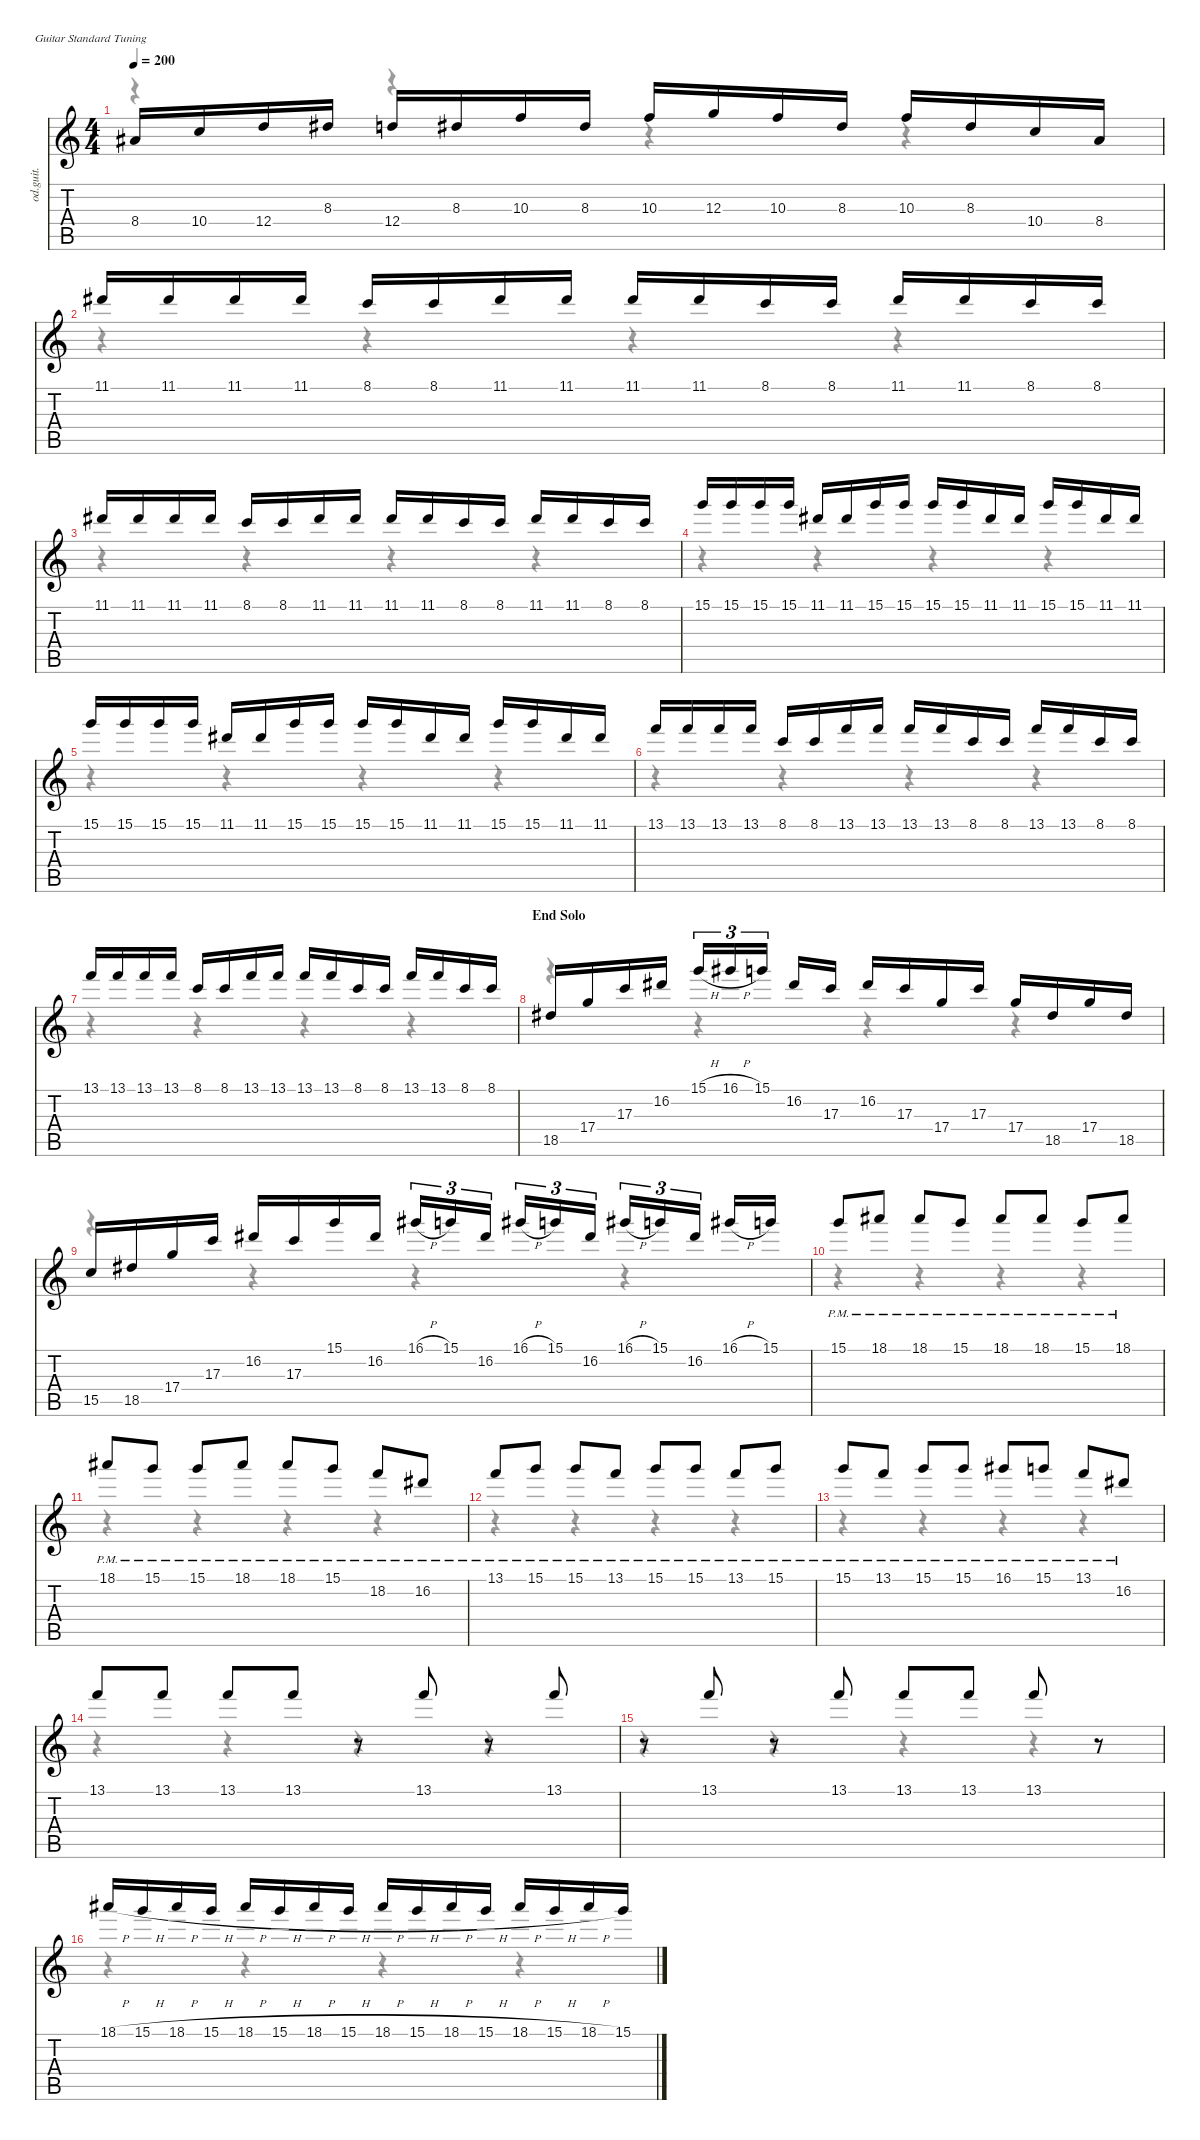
\defaultSystemsLayout 4
\hideDynamics
\bracketExtendMode nobrackets
\otherSystemsTrackNameOrientation horizontal
\track ("Herman Li (Lead Guitar)" "od.guit.") {instrument overdrivenguitar}
\staff {score tabs}
\tuning (E4 B3 G3 D3 A2 E2)
\voice
\ts (4 4)
\tempo 200
\clef g2
\ks c
8.4{acc #}.16{dy f beam Up} 10.4.16{beam Up} 12.4.16{beam Up} 8.3{acc #}.16{beam Up} 12.4.16{beam Up} 8.3{acc #}.16{beam Up} 10.3.16{beam Up} 8.3{acc #}.16{beam Up} 10.3.16{beam Up} 12.3.16{beam Up} 10.3.16{beam Up} 8.3{acc #}.16{beam Up} 10.3.16{beam Up} 8.3{acc #}.16{beam Up} 10.4.16{beam Up} 8.4{acc #}.16{beam Up} |
11.1{acc #}.16{beam Up} 11.1{acc #}.16{beam Up} 11.1{acc #}.16{beam Up} 11.1{acc #}.16{beam Up} 8.1.16{beam Up} 8.1.16{beam Up} 11.1{acc #}.16{beam Up} 11.1{acc #}.16{beam Up} 11.1{acc #}.16{beam Up} 11.1{acc #}.16{beam Up} 8.1.16{beam Up} 8.1.16{beam Up} 11.1{acc #}.16{beam Up} 11.1{acc #}.16{beam Up} 8.1.16{beam Up} 8.1.16{beam Up} |
11.1{acc #}.16{beam Up} 11.1{acc #}.16{beam Up} 11.1{acc #}.16{beam Up} 11.1{acc #}.16{beam Up} 8.1.16{beam Up} 8.1.16{beam Up} 11.1{acc #}.16{beam Up} 11.1{acc #}.16{beam Up} 11.1{acc #}.16{beam Up} 11.1{acc #}.16{beam Up} 8.1.16{beam Up} 8.1.16{beam Up} 11.1{acc #}.16{beam Up} 11.1{acc #}.16{beam Up} 8.1.16{beam Up} 8.1.16{beam Up} |
15.1.16{beam Up} 15.1.16{beam Up} 15.1.16{beam Up} 15.1.16{beam Up} 11.1{acc #}.16{beam Up} 11.1{acc #}.16{beam Up} 15.1.16{beam Up} 15.1.16{beam Up} 15.1.16{beam Up} 15.1.16{beam Up} 11.1{acc #}.16{beam Up} 11.1{acc #}.16{beam Up} 15.1.16{beam Up} 15.1.16{beam Up} 11.1{acc #}.16{beam Up} 11.1{acc #}.16{beam Up} |
15.1.16{beam Up} 15.1.16{beam Up} 15.1.16{beam Up} 15.1.16{beam Up} 11.1{acc #}.16{beam Up} 11.1{acc #}.16{beam Up} 15.1.16{beam Up} 15.1.16{beam Up} 15.1.16{beam Up} 15.1.16{beam Up} 11.1{acc #}.16{beam Up} 11.1{acc #}.16{beam Up} 15.1.16{beam Up} 15.1.16{beam Up} 11.1{acc #}.16{beam Up} 11.1{acc #}.16{beam Up} |
13.1.16{beam Up} 13.1.16{beam Up} 13.1.16{beam Up} 13.1.16{beam Up} 8.1.16{beam Up} 8.1.16{beam Up} 13.1.16{beam Up} 13.1.16{beam Up} 13.1.16{beam Up} 13.1.16{beam Up} 8.1.16{beam Up} 8.1.16{beam Up} 13.1.16{beam Up} 13.1.16{beam Up} 8.1.16{beam Up} 8.1.16{beam Up} |
13.1.16{beam Up} 13.1.16{beam Up} 13.1.16{beam Up} 13.1.16{beam Up} 8.1.16{beam Up} 8.1.16{beam Up} 13.1.16{beam Up} 13.1.16{beam Up} 13.1.16{beam Up} 13.1.16{beam Up} 8.1.16{beam Up} 8.1.16{beam Up} 13.1.16{beam Up} 13.1.16{beam Up} 8.1.16{beam Up} 8.1.16{beam Up} |
\section ("" "End Solo")
18.5{acc #}.16{beam Up} 17.4.16{beam Up} 17.3.16{beam Up} 16.2{acc #}.16{beam Up} 15.1{h}.16{tu (3 2) beam Up} 16.1{h acc #}.16{tu (3 2) beam Up} 15.1.16{tu (3 2) beam Up} 16.2{acc #}.16{beam Up} 17.3.16{beam Up} 16.2{acc #}.16{beam Up} 17.3.16{beam Up} 17.4.16{beam Up} 17.3.16{beam Up} 17.4.16{beam Up} 18.5{acc #}.16{beam Up} 17.4.16{beam Up} 18.5{acc #}.16{beam Up} |
15.5.16{beam Up} 18.5{acc #}.16{beam Up} 17.4.16{beam Up} 17.3.16{beam Up} 16.2{acc #}.16{beam Up} 17.3.16{beam Up} 15.1.16{beam Up} 16.2{acc #}.16{beam Up} 16.1{h acc #}.16{tu (3 2) beam Up} 15.1.16{tu (3 2) beam Up} 16.2{acc #}.16{tu (3 2) beam Up} 16.1{h acc #}.16{tu (3 2) beam Up} 15.1.16{tu (3 2) beam Up} 16.2{acc #}.16{tu (3 2) beam Up} 16.1{h acc #}.16{tu (3 2) beam Up} 15.1.16{tu (3 2) beam Up} 16.2{acc #}.16{tu (3 2) beam Up} 16.1{h acc #}.16{beam Up} 15.1.16{beam Up} |
15.1{pm}.8{beam Up} 18.1{pm acc #}.8{beam Up} 18.1{pm acc #}.8{beam Up} 15.1{pm}.8{beam Up} 18.1{pm acc #}.8{beam Up} 18.1{pm acc #}.8{beam Up} 15.1{pm}.8{beam Up} 18.1{pm acc #}.8{beam Up} |
18.1{pm acc #}.8{beam Up} 15.1{pm}.8{beam Up} 15.1{pm}.8{beam Up} 18.1{pm acc #}.8{beam Up} 18.1{pm acc #}.8{beam Up} 15.1{pm}.8{beam Up} 18.2{pm}.8{beam Up} 16.2{pm acc #}.8{beam Up} |
13.1{pm}.8{beam Up} 15.1{pm}.8{beam Up} 15.1{pm}.8{beam Up} 13.1{pm}.8{beam Up} 15.1{pm}.8{beam Up} 15.1{pm}.8{beam Up} 13.1{pm}.8{beam Up} 15.1{pm}.8{beam Up} |
15.1{pm}.8{beam Up} 13.1{pm}.8{beam Up} 15.1{pm}.8{beam Up} 15.1{pm}.8{beam Up} 16.1{pm acc #}.8{beam Up} 15.1{pm}.8{beam Up} 13.1{pm}.8{beam Up} 16.2{pm acc #}.8{beam Up} |
13.1.8{beam Up} 13.1.8{beam Up} 13.1.8{beam Up} 13.1.8{beam Up} r.8{beam Up} 13.1.8{beam Up} r.8{beam Up} 13.1.8{beam Up} |
r.8{beam Up} 13.1.8{beam Up} r.8{beam Up} 13.1.8{beam Up} 13.1.8{beam Up} 13.1.8{beam Up} 13.1.8{beam Up} r.8{beam Up} |
18.1{h acc #}.16{beam Up} 15.1{h}.16{beam Up} 18.1{h acc #}.16{beam Up} 15.1{h}.16{beam Up} 18.1{h acc #}.16{beam Up} 15.1{h}.16{beam Up} 18.1{h acc #}.16{beam Up} 15.1{h}.16{beam Up} 18.1{h acc #}.16{beam Up} 15.1{h}.16{beam Up} 18.1{h acc #}.16{beam Up} 15.1{h}.16{beam Up} 18.1{h acc #}.16{beam Up} 15.1{h}.16{beam Up} 18.1{h acc #}.16{beam Up} 15.1.16{beam Up}
\voice
\clef g2
\ottava regular
\simile none
\ks c
r.4{dy mf beam Down} r.4{beam Down} r.4{beam Down} r.4{beam Down} |
r.4{beam Down} r.4{beam Down} r.4{beam Down} r.4{beam Down} |
r.4{beam Down} r.4{beam Down} r.4{beam Down} r.4{beam Down} |
r.4{beam Down} r.4{beam Down} r.4{beam Down} r.4{beam Down} |
r.4{beam Down} r.4{beam Down} r.4{beam Down} r.4{beam Down} |
r.4{beam Down} r.4{beam Down} r.4{beam Down} r.4{beam Down} |
r.4{beam Down} r.4{beam Down} r.4{beam Down} r.4{beam Down} |
r.4{beam Down} r.4{beam Down} r.4{beam Down} r.4{beam Down} |
r.4{beam Down} r.4{beam Down} r.4{beam Down} r.4{beam Down} |
r.4{beam Down} r.4{beam Down} r.4{beam Down} r.4{beam Down} |
r.4{beam Down} r.4{beam Down} r.4{beam Down} r.4{beam Down} |
r.4{beam Down} r.4{beam Down} r.4{beam Down} r.4{beam Down} |
r.4{beam Down} r.4{beam Down} r.4{beam Down} r.4{beam Down} |
r.4{beam Down} r.4{beam Down} r.4{beam Down} r.4{beam Down} |
r.4{beam Down} r.4{beam Down} r.4{beam Down} r.4{beam Down} |
r.4{beam Down} r.4{beam Down} r.4{beam Down} r.4{beam Down}
